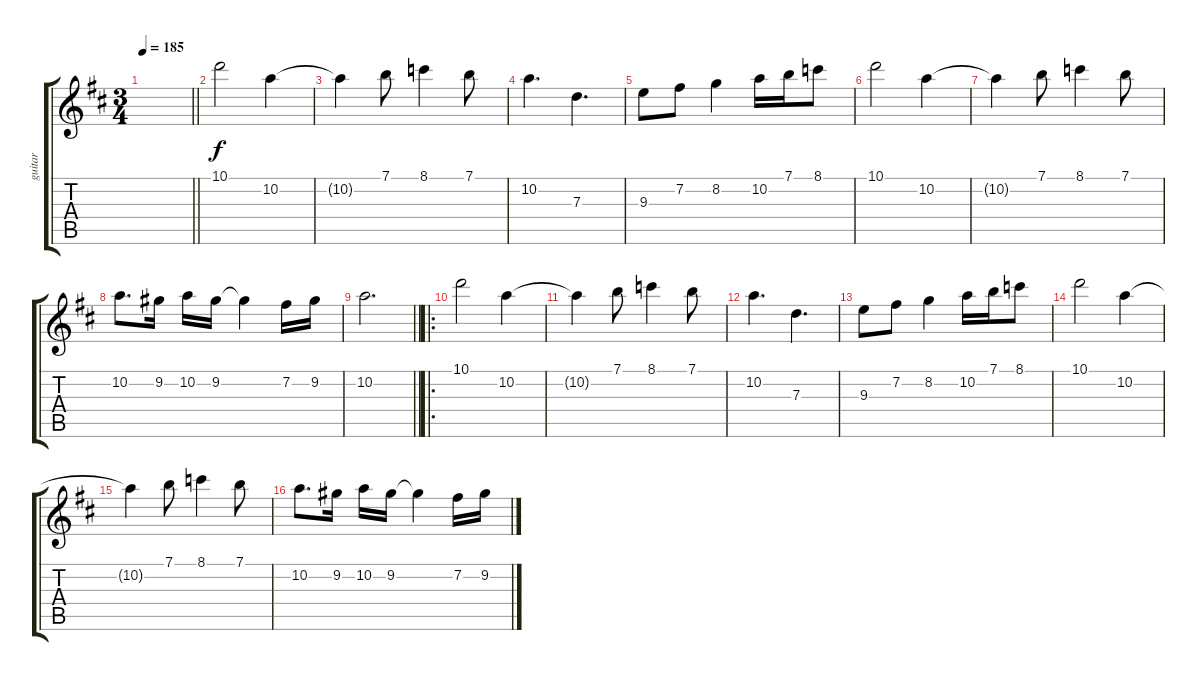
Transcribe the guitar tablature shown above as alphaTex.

\track ("guitar" "guitar") {instrument acousticguitarsteel}
\staff {score tabs}
\tuning (E4 B3 G3 D3 A2 E2) {hide}
\ts (3 4)
\tempo 185
\clef g2
\barLineRight lightlight
\ks d
|
10.1.2 10.2.4 |
10.2{t}.4 7.1.8 8.1.4 7.1.8 |
10.2.4{d} 7.3.4{d} |
9.3.8 7.2.8 8.2.4 10.2.16 7.1.16 8.1.8 |
10.1.2 10.2.4 |
10.2{t}.4 7.1.8 8.1.4 7.1.8 |
10.2.8{d} 9.2.16 10.2.16 9.2.16 9.2{t}.4 7.2.16 9.2.16 |
\barLineRight lightlight
10.2.2{d} |
\ro
10.1.2 10.2.4 |
10.2{t}.4 7.1.8 8.1.4 7.1.8 |
10.2.4{d} 7.3.4{d} |
9.3.8 7.2.8 8.2.4 10.2.16 7.1.16 8.1.8 |
10.1.2 10.2.4 |
10.2{t}.4 7.1.8 8.1.4 7.1.8 |
10.2.8{d} 9.2.16 10.2.16 9.2.16 9.2{t}.4 7.2.16 9.2.16
